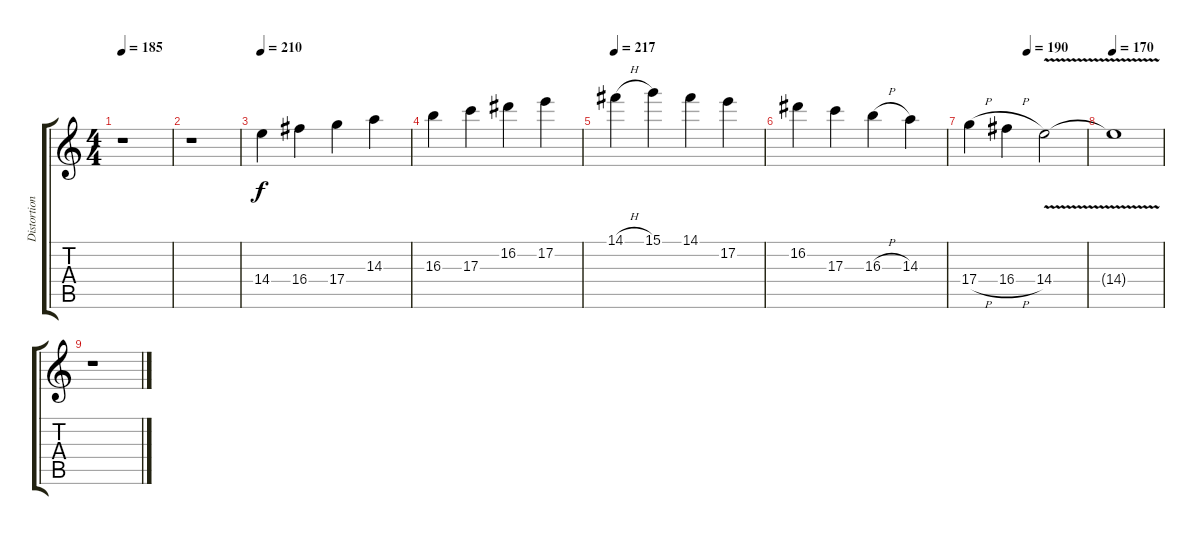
\track ("Distortion guitar V" "Distortion") {instrument distortionguitar}
\staff {score tabs}
\tuning (E4 B3 G3 D3 A2 E2) {hide}
\ts (4 4)
\tempo 185
\clef g2
\ks c
r.1{dy f} |
r.1 |
\tempo 210
14.4.4 16.4.4 17.4.4 14.3.4 |
16.3.4 17.3.4 16.2.4 17.2.4 |
\tempo 217
14.1{h}.4 15.1.4 14.1.4 17.2.4 |
16.2.4 17.3.4 16.3{h}.4 14.3.4 |
\tempo (190 0.5)
17.4{h}.4 16.4{h}.4 14.4{v}.2 |
\tempo 170
14.4{t}.1 |
r.1
